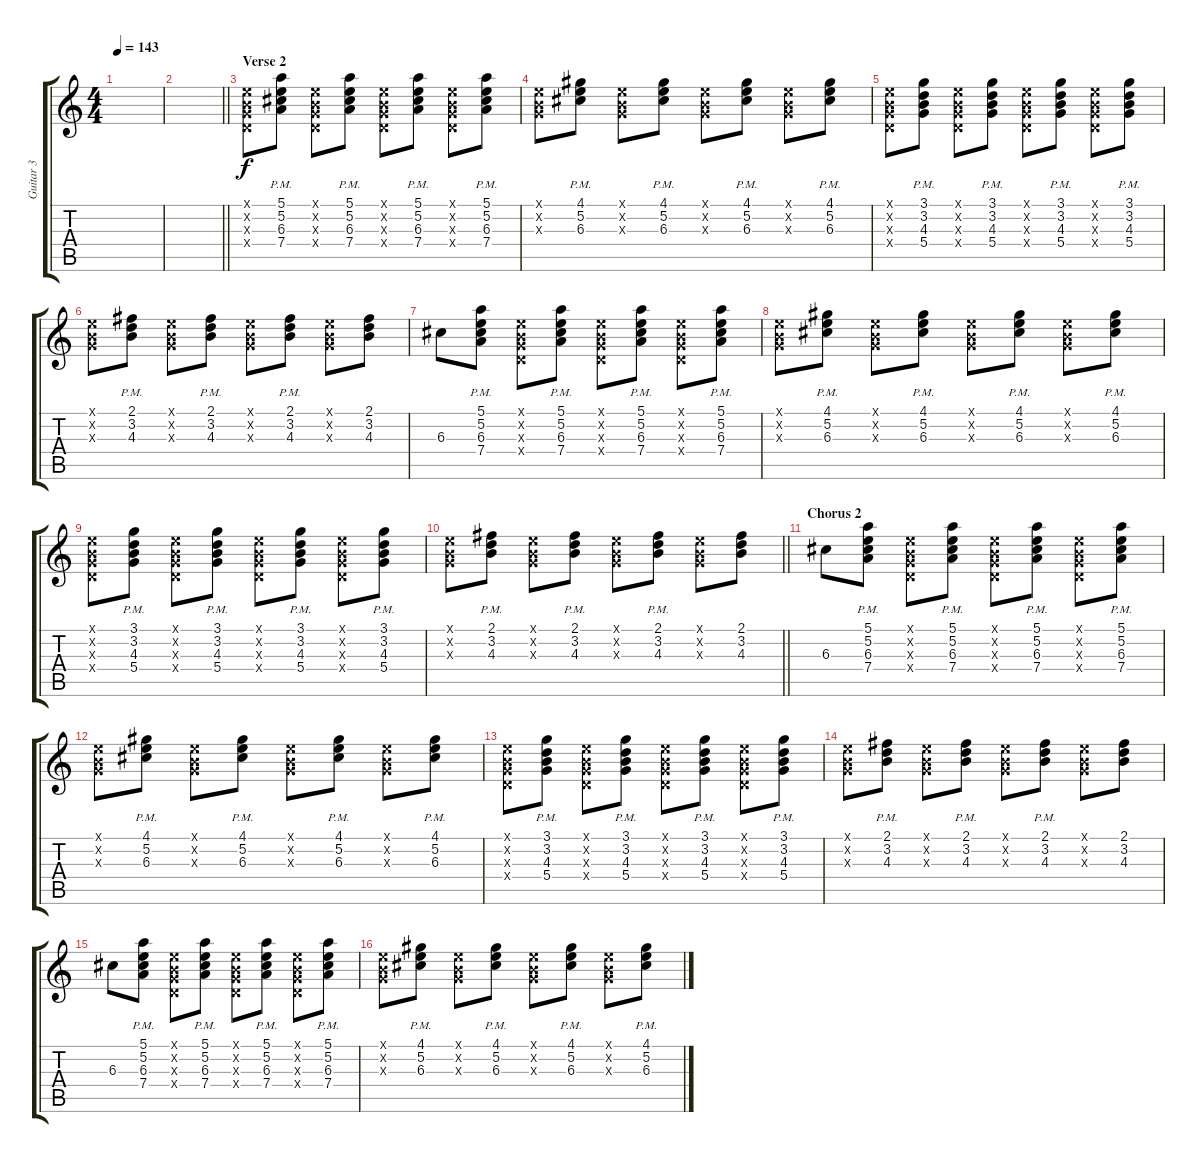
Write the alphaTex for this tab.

\track ("Guitar 3" "Guitar 3") {instrument electricguitarclean}
\staff {score tabs}
\tuning (E4 B3 G3 D3 A2 E2) {hide}
\ts (4 4)
\tempo 143
\clef g2
\ks c
|
\barLineRight lightlight
|
\section ("" "Verse 2")
(0.1{x} 0.2{x} 0.3{x} 0.4{x}).8 (5.1{pm} 5.2{pm} 6.3{pm} 7.4{pm}).8 (0.1{x} 0.2{x} 0.3{x} 0.4{x}).8 (5.1{pm} 5.2{pm} 6.3{pm} 7.4{pm}).8 (0.1{x} 0.2{x} 0.3{x} 0.4{x}).8 (5.1{pm} 5.2{pm} 6.3{pm} 7.4{pm}).8 (0.1{x} 0.2{x} 0.3{x} 0.4{x}).8 (5.1{pm} 5.2{pm} 6.3{pm} 7.4{pm}).8 |
(0.1{x} 0.2{x} 0.3{x}).8 (4.1{pm} 5.2{pm} 6.3{pm}).8 (0.1{x} 0.2{x} 0.3{x}).8 (4.1{pm} 5.2{pm} 6.3{pm}).8 (0.1{x} 0.2{x} 0.3{x}).8 (4.1{pm} 5.2{pm} 6.3{pm}).8 (0.1{x} 0.2{x} 0.3{x}).8 (4.1{pm} 5.2{pm} 6.3{pm}).8 |
(0.1{x} 0.2{x} 0.3{x} 0.4{x}).8 (3.1{pm} 3.2{pm} 4.3{pm} 5.4{pm}).8 (0.1{x} 0.2{x} 0.3{x} 0.4{x}).8 (3.1{pm} 3.2{pm} 4.3{pm} 5.4{pm}).8 (0.1{x} 0.2{x} 0.3{x} 0.4{x}).8 (3.1{pm} 3.2{pm} 4.3{pm} 5.4{pm}).8 (0.1{x} 0.2{x} 0.3{x} 0.4{x}).8 (3.1{pm} 3.2{pm} 4.3{pm} 5.4{pm}).8 |
(0.1{x} 0.2{x} 0.3{x}).8 (2.1{pm} 3.2{pm} 4.3{pm}).8 (0.1{x} 0.2{x} 0.3{x}).8 (2.1{pm} 3.2{pm} 4.3{pm}).8 (0.1{x} 0.2{x} 0.3{x}).8 (2.1{pm} 3.2{pm} 4.3{pm}).8 (0.1{x} 0.2{x} 0.3{x}).8 (2.1 3.2 4.3).8 |
6.3.8 (5.1{pm} 5.2{pm} 6.3{pm} 7.4{pm}).8 (0.1{x} 0.2{x} 0.3{x} 0.4{x}).8 (5.1{pm} 5.2{pm} 6.3{pm} 7.4{pm}).8 (0.1{x} 0.2{x} 0.3{x} 0.4{x}).8 (5.1{pm} 5.2{pm} 6.3{pm} 7.4{pm}).8 (0.1{x} 0.2{x} 0.3{x} 0.4{x}).8 (5.1{pm} 5.2{pm} 6.3{pm} 7.4{pm}).8 |
(0.1{x} 0.2{x} 0.3{x}).8 (4.1{pm} 5.2{pm} 6.3{pm}).8 (0.1{x} 0.2{x} 0.3{x}).8 (4.1{pm} 5.2{pm} 6.3{pm}).8 (0.1{x} 0.2{x} 0.3{x}).8 (4.1{pm} 5.2{pm} 6.3{pm}).8 (0.1{x} 0.2{x} 0.3{x}).8 (4.1{pm} 5.2{pm} 6.3{pm}).8 |
(0.1{x} 0.2{x} 0.3{x} 0.4{x}).8 (3.1{pm} 3.2{pm} 4.3{pm} 5.4{pm}).8 (0.1{x} 0.2{x} 0.3{x} 0.4{x}).8 (3.1{pm} 3.2{pm} 4.3{pm} 5.4{pm}).8 (0.1{x} 0.2{x} 0.3{x} 0.4{x}).8 (3.1{pm} 3.2{pm} 4.3{pm} 5.4{pm}).8 (0.1{x} 0.2{x} 0.3{x} 0.4{x}).8 (3.1{pm} 3.2{pm} 4.3{pm} 5.4{pm}).8 |
\barLineRight lightlight
(0.1{x} 0.2{x} 0.3{x}).8 (2.1{pm} 3.2{pm} 4.3{pm}).8 (0.1{x} 0.2{x} 0.3{x}).8 (2.1{pm} 3.2{pm} 4.3{pm}).8 (0.1{x} 0.2{x} 0.3{x}).8 (2.1{pm} 3.2{pm} 4.3{pm}).8 (0.1{x} 0.2{x} 0.3{x}).8 (2.1 3.2 4.3).8 |
\section ("" "Chorus 2")
6.3.8 (5.1{pm} 5.2{pm} 6.3{pm} 7.4{pm}).8 (0.1{x} 0.2{x} 0.3{x} 0.4{x}).8 (5.1{pm} 5.2{pm} 6.3{pm} 7.4{pm}).8 (0.1{x} 0.2{x} 0.3{x} 0.4{x}).8 (5.1{pm} 5.2{pm} 6.3{pm} 7.4{pm}).8 (0.1{x} 0.2{x} 0.3{x} 0.4{x}).8 (5.1{pm} 5.2{pm} 6.3{pm} 7.4{pm}).8 |
(0.1{x} 0.2{x} 0.3{x}).8 (4.1{pm} 5.2{pm} 6.3{pm}).8 (0.1{x} 0.2{x} 0.3{x}).8 (4.1{pm} 5.2{pm} 6.3{pm}).8 (0.1{x} 0.2{x} 0.3{x}).8 (4.1{pm} 5.2{pm} 6.3{pm}).8 (0.1{x} 0.2{x} 0.3{x}).8 (4.1{pm} 5.2{pm} 6.3{pm}).8 |
(0.1{x} 0.2{x} 0.3{x} 0.4{x}).8 (3.1{pm} 3.2{pm} 4.3{pm} 5.4{pm}).8 (0.1{x} 0.2{x} 0.3{x} 0.4{x}).8 (3.1{pm} 3.2{pm} 4.3{pm} 5.4{pm}).8 (0.1{x} 0.2{x} 0.3{x} 0.4{x}).8 (3.1{pm} 3.2{pm} 4.3{pm} 5.4{pm}).8 (0.1{x} 0.2{x} 0.3{x} 0.4{x}).8 (3.1{pm} 3.2{pm} 4.3{pm} 5.4{pm}).8 |
(0.1{x} 0.2{x} 0.3{x}).8 (2.1{pm} 3.2{pm} 4.3{pm}).8 (0.1{x} 0.2{x} 0.3{x}).8 (2.1{pm} 3.2{pm} 4.3{pm}).8 (0.1{x} 0.2{x} 0.3{x}).8 (2.1{pm} 3.2{pm} 4.3{pm}).8 (0.1{x} 0.2{x} 0.3{x}).8 (2.1 3.2 4.3).8 |
6.3.8 (5.1{pm} 5.2{pm} 6.3{pm} 7.4{pm}).8 (0.1{x} 0.2{x} 0.3{x} 0.4{x}).8 (5.1{pm} 5.2{pm} 6.3{pm} 7.4{pm}).8 (0.1{x} 0.2{x} 0.3{x} 0.4{x}).8 (5.1{pm} 5.2{pm} 6.3{pm} 7.4{pm}).8 (0.1{x} 0.2{x} 0.3{x} 0.4{x}).8 (5.1{pm} 5.2{pm} 6.3{pm} 7.4{pm}).8 |
(0.1{x} 0.2{x} 0.3{x}).8 (4.1{pm} 5.2{pm} 6.3{pm}).8 (0.1{x} 0.2{x} 0.3{x}).8 (4.1{pm} 5.2{pm} 6.3{pm}).8 (0.1{x} 0.2{x} 0.3{x}).8 (4.1{pm} 5.2{pm} 6.3{pm}).8 (0.1{x} 0.2{x} 0.3{x}).8 (4.1{pm} 5.2{pm} 6.3{pm}).8
